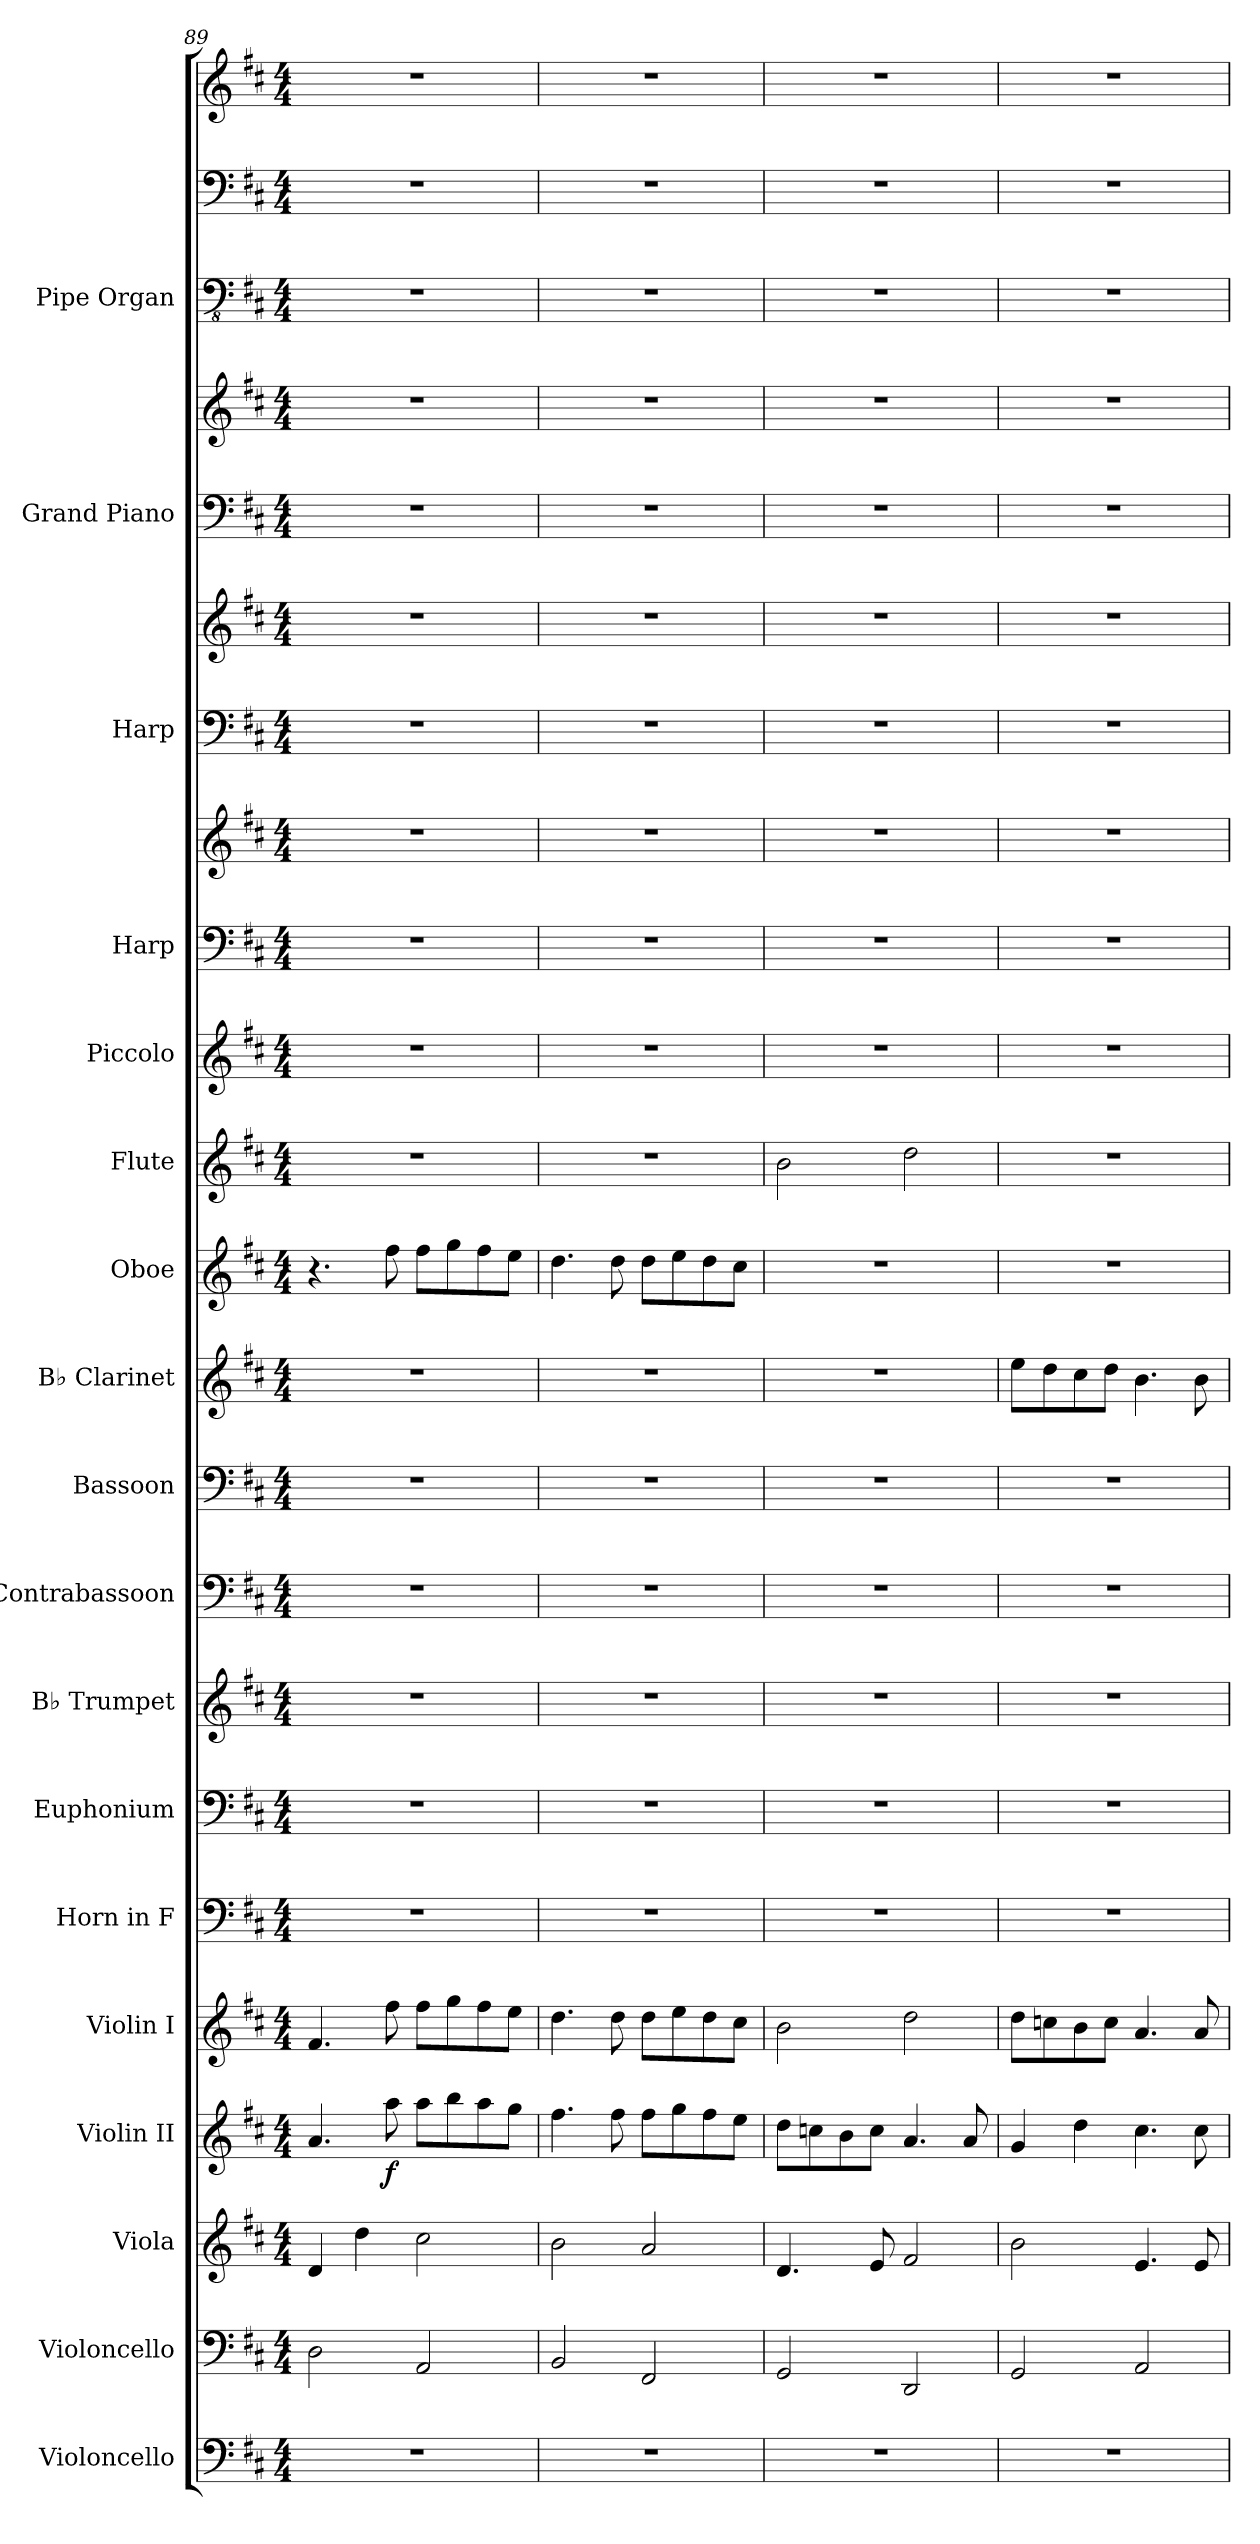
**kern	**kern	**kern	**kern	**dynam	**kern	**kern	**kern	**kern	**kern	**kern	**kern	**kern	**kern	**kern	**kern	**kern	**kern	**kern	**kern	**kern	**kern	**kern	**kern
*part18	*part17	*part16	*part15	*part15	*part14	*part13	*part12	*part11	*part10	*part9	*part8	*part7	*part6	*part5	*part4	*part4	*part3	*part3	*part2	*part2	*part1	*part1	*part1
*staff23	*staff22	*staff21	*staff20	*staff20	*staff19	*staff18	*staff17	*staff16	*staff15	*staff14	*staff13	*staff12	*staff11	*staff10	*staff9	*staff8	*staff7	*staff6	*staff5	*staff4	*staff3	*staff2	*staff1
*I"Violoncello	*I"Violoncello	*I"Viola	*I"Violin II	*	*I"Violin I	*I"Horn in F	*I"Euphonium	*I"B♭ Trumpet	*I"Contrabassoon	*I"Bassoon	*I"B♭ Clarinet	*I"Oboe	*I"Flute	*I"Piccolo	*I"Harp	*	*I"Harp	*	*I"Grand Piano	*	*I"Pipe Organ	*	*
*I'Vc.	*I'Vc	*I'Vla	*I'Vln	*	*I'Vln	*	*I'Euph.	*I'B♭ Tpt.	*I'Cbsn.	*I'Bsn.	*I'B♭ Cl.	*I'Ob.	*I'Fl.	*I'Picc.	*I'Hrp.	*	*I'Hrp.	*	*I'Pno.	*	*I'Org.	*	*
*clefF4	*clefF4	*clefG2	*clefG2	*	*clefG2	*clefF4	*clefF4	*clefG2	*clefF4	*clefF4	*clefG2	*clefG2	*clefG2	*clefG2	*clefF4	*clefG2	*clefF4	*clefG2	*clefF4	*clefG2	*clefFv4	*clefF4	*clefG2
*	*	*	*	*	*	*ITrd4c7	*	*ITrd1c2	*ITrd7c12	*	*ITrd1c2	*	*	*ITrd-7c-12	*	*	*	*	*	*	*	*	*
*k[f#c#]	*k[f#c#]	*k[f#c#]	*k[f#c#]	*	*k[f#c#]	*k[f#]	*k[f#c#]	*k[]	*k[f#c#]	*k[f#c#]	*k[]	*k[f#c#]	*k[f#c#]	*k[f#c#]	*k[f#c#]	*k[f#c#]	*k[f#c#]	*k[f#c#]	*k[f#c#]	*k[f#c#]	*k[f#c#]	*k[f#c#]	*k[f#c#]
*M4/4	*M4/4	*M4/4	*M4/4	*	*M4/4	*M4/4	*M4/4	*M4/4	*M4/4	*M4/4	*M4/4	*M4/4	*M4/4	*M4/4	*M4/4	*M4/4	*M4/4	*M4/4	*M4/4	*M4/4	*M4/4	*M4/4	*M4/4
=89	=89	=89	=89	=89	=89	=89	=89	=89	=89	=89	=89	=89	=89	=89	=89	=89	=89	=89	=89	=89	=89	=89	=89
1r	2D\	4d/	4.a/	.	4.f#/	1r	1r	1r	1r	1r	1r	4.r	1r	1r	1r	1r	1r	1r	1r	1r	1r	1r	1r
.	.	4dd\	.	.	.	.	.	.	.	.	.	.	.	.	.	.	.	.	.	.	.	.	.
!	!	!	!	!LO:DY:b	!	!	!	!	!	!	!	!	!	!	!	!	!	!	!	!	!	!	!
.	.	.	8aa\	f	8ff#\	.	.	.	.	.	.	8ff#\	.	.	.	.	.	.	.	.	.	.	.
.	2AA/	2cc#\	8aa\L	.	8ff#\L	.	.	.	.	.	.	8ff#\L	.	.	.	.	.	.	.	.	.	.	.
.	.	.	8bb\	.	8gg\	.	.	.	.	.	.	8gg\	.	.	.	.	.	.	.	.	.	.	.
.	.	.	8aa\	.	8ff#\	.	.	.	.	.	.	8ff#\	.	.	.	.	.	.	.	.	.	.	.
.	.	.	8gg\J	.	8ee\J	.	.	.	.	.	.	8ee\J	.	.	.	.	.	.	.	.	.	.	.
!!LO:PB:g=z
=90	=90	=90	=90	=90	=90	=90	=90	=90	=90	=90	=90	=90	=90	=90	=90	=90	=90	=90	=90	=90	=90	=90	=90
1r	2BB/	2b\	4.ff#\	.	4.dd\	1r	1r	1r	1r	1r	1r	4.dd\	1r	1r	1r	1r	1r	1r	1r	1r	1r	1r	1r
.	.	.	8ff#\	.	8dd\	.	.	.	.	.	.	8dd\	.	.	.	.	.	.	.	.	.	.	.
.	2FF#/	2a/	8ff#\L	.	8dd\L	.	.	.	.	.	.	8dd\L	.	.	.	.	.	.	.	.	.	.	.
.	.	.	8gg\	.	8ee\	.	.	.	.	.	.	8ee\	.	.	.	.	.	.	.	.	.	.	.
.	.	.	8ff#\	.	8dd\	.	.	.	.	.	.	8dd\	.	.	.	.	.	.	.	.	.	.	.
.	.	.	8ee\J	.	8cc#\J	.	.	.	.	.	.	8cc#\J	.	.	.	.	.	.	.	.	.	.	.
=91	=91	=91	=91	=91	=91	=91	=91	=91	=91	=91	=91	=91	=91	=91	=91	=91	=91	=91	=91	=91	=91	=91	=91
1r	2GG/	4.d/	8dd\L	.	2b\	1r	1r	1r	1r	1r	1r	1r	2b\	1r	1r	1r	1r	1r	1r	1r	1r	1r	1r
.	.	.	8ccn\	.	.	.	.	.	.	.	.	.	.	.	.	.	.	.	.	.	.	.	.
.	.	.	8b\	.	.	.	.	.	.	.	.	.	.	.	.	.	.	.	.	.	.	.	.
.	.	8e/	8cc\J	.	.	.	.	.	.	.	.	.	.	.	.	.	.	.	.	.	.	.	.
.	2DD/	2f#/	4.a/	.	2dd\	.	.	.	.	.	.	.	2dd\	.	.	.	.	.	.	.	.	.	.
.	.	.	8a/	.	.	.	.	.	.	.	.	.	.	.	.	.	.	.	.	.	.	.	.
=92	=92	=92	=92	=92	=92	=92	=92	=92	=92	=92	=92	=92	=92	=92	=92	=92	=92	=92	=92	=92	=92	=92	=92
1r	2GG/	2b\	4g/	.	8dd\L	1r	1r	1r	1r	1r	8dd\L	1r	1r	1r	1r	1r	1r	1r	1r	1r	1r	1r	1r
.	.	.	.	.	8ccn\	.	.	.	.	.	8cc\	.	.	.	.	.	.	.	.	.	.	.	.
.	.	.	4dd\	.	8b\	.	.	.	.	.	8b\	.	.	.	.	.	.	.	.	.	.	.	.
.	.	.	.	.	8cc\J	.	.	.	.	.	8cc\J	.	.	.	.	.	.	.	.	.	.	.	.
.	2AA/	4.e/	4.cc#\	.	4.a/	.	.	.	.	.	4.a\	.	.	.	.	.	.	.	.	.	.	.	.
.	.	8e/	8cc#\	.	8a/	.	.	.	.	.	8a\	.	.	.	.	.	.	.	.	.	.	.	.
=	=	=	=	=	=	=	=	=	=	=	=	=	=	=	=	=	=	=	=	=	=	=	=
*-	*-	*-	*-	*-	*-	*-	*-	*-	*-	*-	*-	*-	*-	*-	*-	*-	*-	*-	*-	*-	*-	*-	*-
